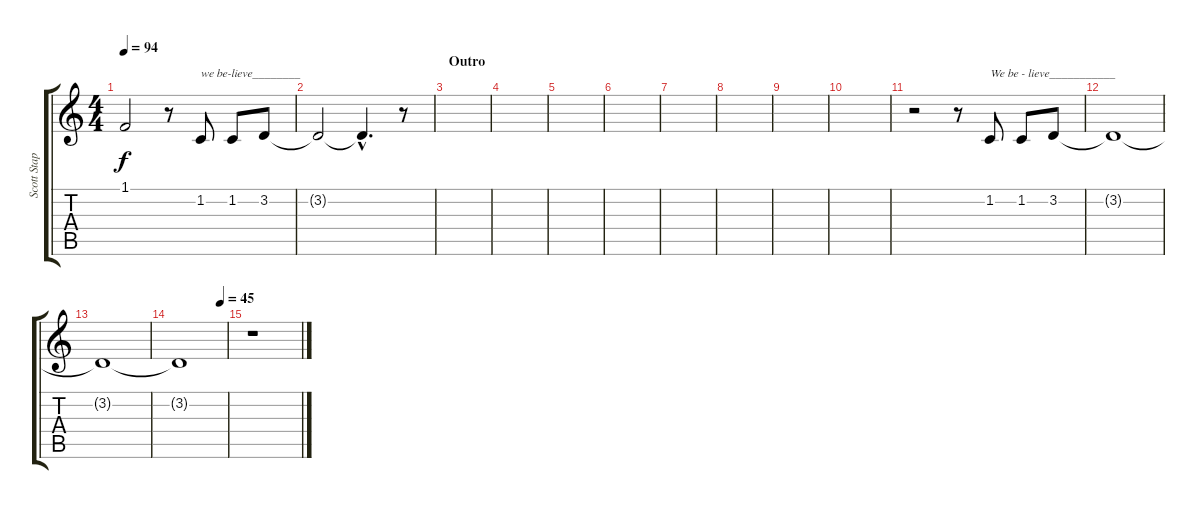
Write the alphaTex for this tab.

\track ("Scott Stapp" "Scott Stap") {instrument lead6voice}
\staff {score tabs}
\tuning (E4 B3 G3 D3 A2 E2) {hide}
\ts (4 4)
\tempo 94
\clef g2
\ks c
1.1{t}.2{dy f} r.8 1.2.8{txt "we be-lieve________"} 1.2.8 3.2.8 |
3.2{t}.2 3.2{hac t}.4{d} r.8 |
\section ("" "Outro")
|
|
|
|
|
|
|
|
r.2 r.8 1.2.8{txt "We be - lieve___________"} 1.2.8 3.2.8 |
3.2{t}.1 |
3.2{t}.1 |
\tempo (45 0.875)
3.2{t}.1 |
r.1
